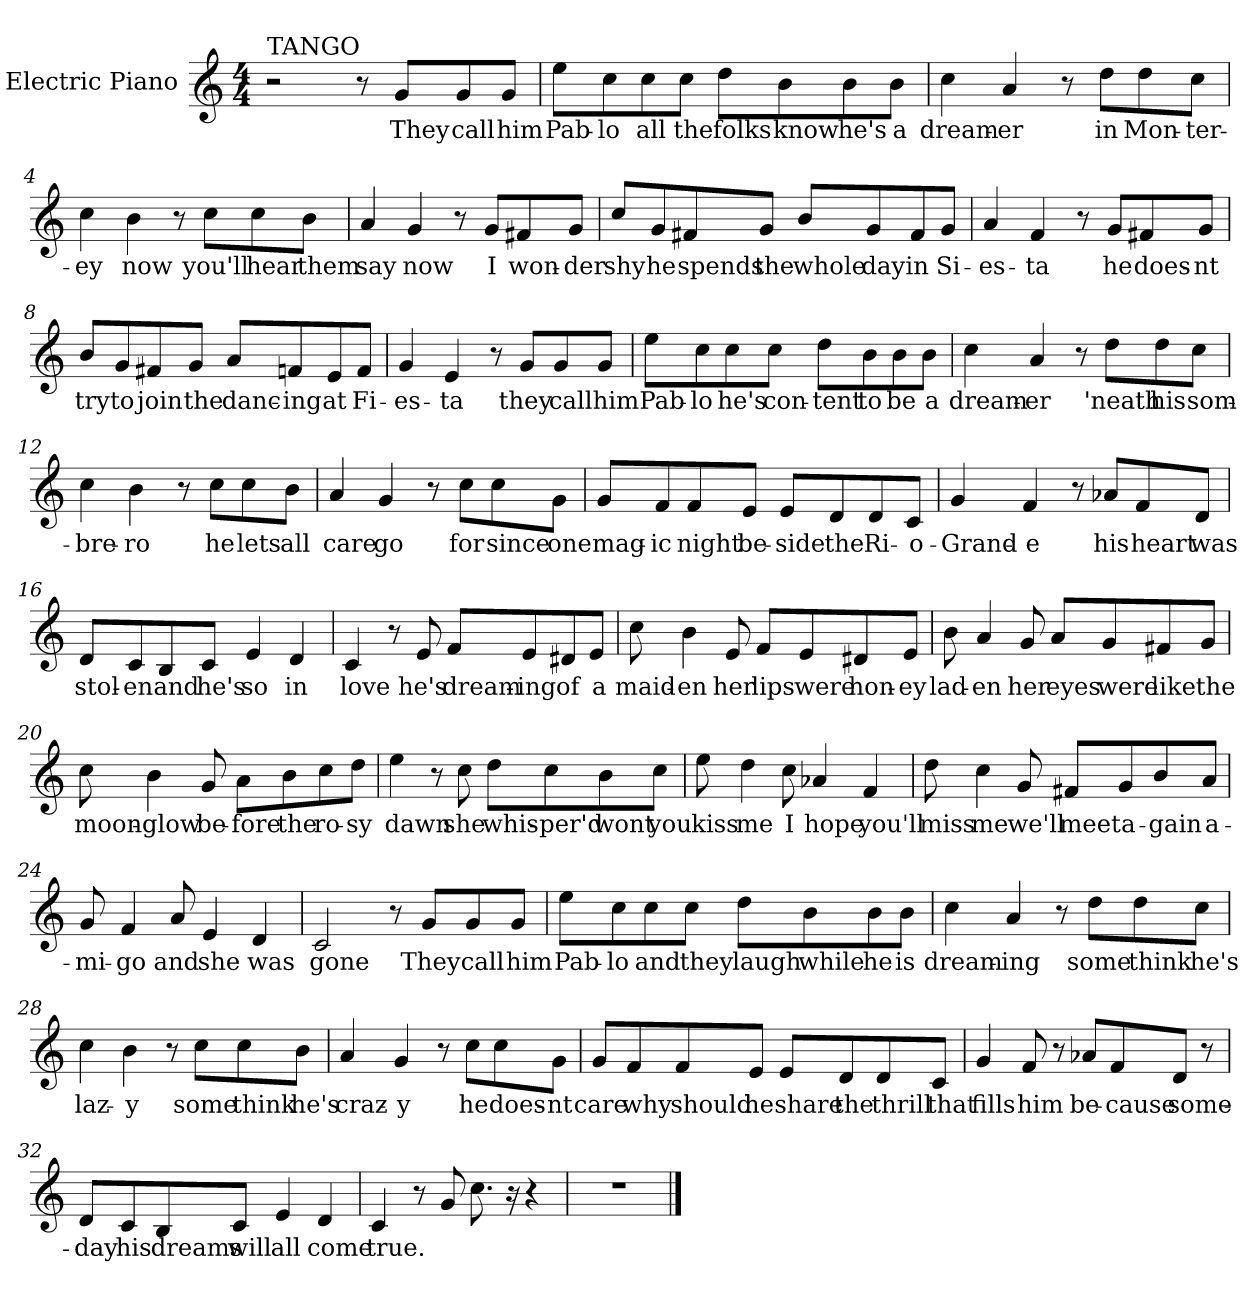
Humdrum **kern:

**kern	**text
*part1	*part1
*staff1	*staff1
*I"Electric Piano	*
*I'E.Pno	*
*clefG2	*
*k[]	*
*C:	*
*M4/4	*
=1	=1
!LO:TX:a:t=TANGO	!
2r	.
8r	.
8g/L	They
8g/	call
8g/J	him
=2	=2
8ee\L	Pab-
8cc\	-lo
8cc\	all
8cc\J	the
8dd\L	folks
8b\	know
8b\	he's
8b\J	a
=3	=3
4cc\	dream-
4a/	-er
8r	.
8dd\L	in
8dd\	Mon-
8cc\J	-ter-
!!LO:LB:g=z
=4	=4
4cc\	-ey
4b\	now
8r	.
8cc\L	you'll
8cc\	hear
8b\J	them
=5	=5
4a/	say
4g/	now
8r	.
8g/L	I
8f#X/	won-
8g/J	-der
=6	=6
8cc/L	shy
8g/	he
8f#X/	spends
8g/J	the
8b/L	whole
8g/	day
8f#/	in
8g/J	Si-
!!LO:LB:g=z
=7	=7
4a/	-es-
4f/	-ta
8r	.
8g/L	he
8f#X/	does-
8g/J	-nt
=8	=8
8b/L	try
8g/	to
8f#X/	join
8g/J	the
8a/L	danc-
8fn/	-ing
8e/	at
8f/J	Fi-
=9	=9
4g/	-es-
4e/	-ta
8r	.
8g/L	they
8g/	call
8g/J	him
!!LO:LB:g=z
=10	=10
8ee\L	Pab-
8cc\	-lo
8cc\	he's
8cc\J	con-
8dd\L	-tent
8b\	to
8b\	be
8b\J	a
=11	=11
4cc\	dream-
4a/	-er
8r	.
8dd\L	'neath
8dd\	his
8cc\J	som-
=12	=12
4cc\	bre-
4b\	-ro
8r	.
8cc\L	he
8cc\	lets
8b\J	all
!!LO:LB:g=z
=13	=13
4a/	care
4g/	go
8r	.
8cc\L	for
8cc\	since
8g\J	one
=14	=14
8g/L	mag-
8f/	-ic
8f/	night
8e/J	be-
8e/L	-side
8d/	the
8d/	Ri-
8c/J	-o-
=15	=15
4g/	-Grand-
4f/	-e
8r	.
8a-X/L	his
8f/	heart
8d/J	was
!!LO:LB:g=z
=16	=16
8d/L	stol-
8c/	-en
8B/	and
8c/J	he's
4e/	so
4d/	in
=17	=17
4c/	love
8r	.
8e/	he's
8f/L	dream-
8e/	-ing
8d#X/	of
8e/J	a
=18	=18
8cc\	maid-
4b\	-en
8e/	her
8f/L	lips
8e/	were
8d#X/	hon-
8e/J	-ey
!!LO:LB:g=z
=19	=19
8b\	lad-
4a/	-en
8g/	her
8a/L	eyes
8g/	were
8f#X/	like
8g/J	the
=20	=20
8cc\	moon-
4b\	-glow
8g/	be-
8a\L	-fore
8b\	the
8cc\	ro-
8dd\J	-sy
!!LO:LB:g=z
=21	=21
4ee\	dawn
8r	.
8cc\	she
8dd\L	whis-
8cc\	-per'd
8b\	wont
8cc\J	you
=22	=22
8ee\	kiss
4dd\	me
8cc\	I
4a-X/	hope
4f/	you'll
=23	=23
8dd\	miss
4cc\	me
8g/	we'll
8f#X/L	meet
8g/	a-
8b/	-gain
8a/J	a-
!!LO:PB:g=z
=24	=24
8g/	-mi-
4f/	-go
8a/	and
4e/	she
4d/	was
=25	=25
2c/	gone
8r	.
8g/L	They
8g/	call
8g/J	him
=26	=26
8ee\L	Pab-
8cc\	-lo
8cc\	and
8cc\J	they
8dd\L	laugh
8b\	while
8b\	he
8b\J	is
!!LO:LB:g=z
=27	=27
4cc\	dream-
4a/	-ing
8r	.
8dd\L	some
8dd\	think
8cc\J	he's
=28	=28
4cc\	laz-
4b\	-y
8r	.
8cc\L	some
8cc\	think
8b\J	he's
=29	=29
4a/	craz-
4g/	-y
8r	.
8cc\L	he
8cc\	does-
8g\J	-nt
!!LO:LB:g=z
=30	=30
8g/L	care
8f/	why
8f/	should
8e/J	he
8e/L	share
8d/	the
8d/	thrill
8c/J	that
=31	=31
4g/	fills
8f/	him
8r	.
8a-X/L	be-
8f/	-cause
8d/J	some-
8r	.
!!LO:LB:g=z
=32	=32
8d/L	-day
8c/	his
8B/	dreams
8c/J	will
4e/	all
4d/	come
=33	=33
4c/	true.
8r	.
8g/	.
8.cc\	.
16r	.
4r	.
=34	=34
1r	.
==	==
*-	*-
